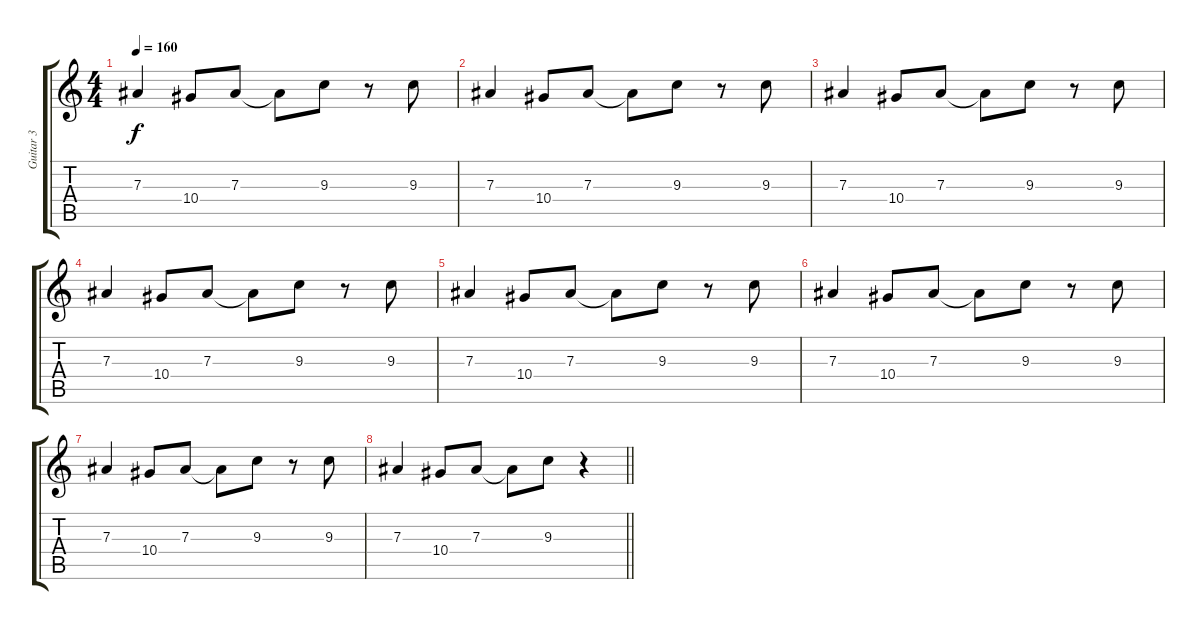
\track ("Guitar 3" "Guitar 3") {instrument distortionguitar}
\staff {score tabs}
\tuning (C4 G3 Eb3 Bb2 F2 C2) {hide}
\ts (4 4)
\tempo 160
\clef g2
\ks c
7.3.4{dy f} 10.4.8 7.3.8 7.3{t}.8 9.3.8 r.8 9.3.8 |
7.3.4 10.4.8 7.3.8 7.3{t}.8 9.3.8 r.8 9.3.8 |
7.3.4 10.4.8 7.3.8 7.3{t}.8 9.3.8 r.8 9.3.8 |
7.3.4 10.4.8 7.3.8 7.3{t}.8 9.3.8 r.8 9.3.8 |
7.3.4 10.4.8 7.3.8 7.3{t}.8 9.3.8 r.8 9.3.8 |
7.3.4 10.4.8 7.3.8 7.3{t}.8 9.3.8 r.8 9.3.8 |
7.3.4 10.4.8 7.3.8 7.3{t}.8 9.3.8 r.8 9.3.8 |
\barLineRight lightlight
7.3.4 10.4.8 7.3.8 7.3{t}.8 9.3.8 r.4
